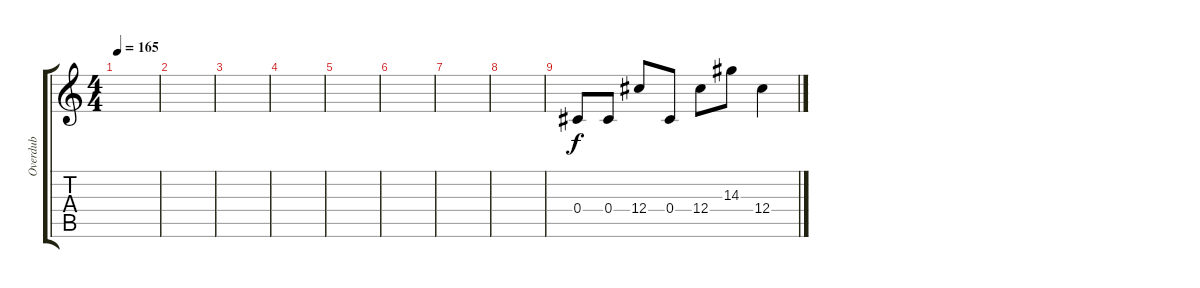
\track ("Overdub" "Overdub") {instrument overdrivenguitar}
\staff {score tabs}
\tuning (Eb4 Bb3 Gb3 Db3 Ab2 Db2) {hide}
\ts (4 4)
\tempo 165
\clef g2
\ks c
|
|
|
|
|
|
|
|
0.4.8{volume 5 instrument overdrivenguitar} 0.4.8 12.4.8 0.4.8 12.4.8 14.3.8 12.4.4
